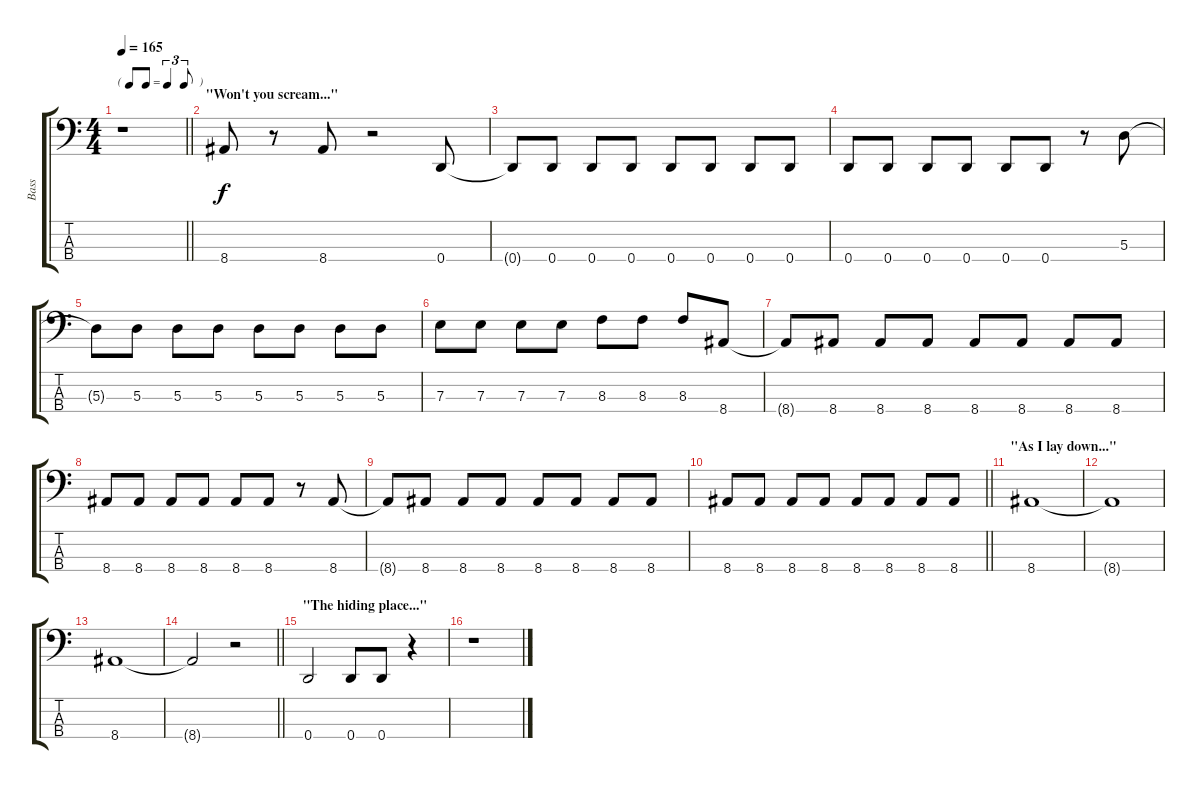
\track ("Bass" "Bass") {instrument electricbasspick}
\staff {score tabs}
\tuning (G2 D2 A1 D1) {hide}
\ts (4 4)
\tf triplet8th
\tempo 165
\clef f4
\barLineRight lightlight
\ks c
r.1{dy f instrument electricbasspick} |
\section ("" "\"Won't you scream...\"")
8.4.8 r.8 8.4.8 r.2 0.4.8 |
0.4{t}.8 0.4.8 0.4.8 0.4.8 0.4.8 0.4.8 0.4.8 0.4.8 |
0.4.8 0.4.8 0.4.8 0.4.8 0.4.8 0.4.8 r.8 5.3.8 |
5.3{t}.8 5.3.8 5.3.8 5.3.8 5.3.8 5.3.8 5.3.8 5.3.8 |
7.3.8 7.3.8 7.3.8 7.3.8 8.3.8 8.3.8 8.3.8 8.4.8 |
8.4{t}.8 8.4.8 8.4.8 8.4.8 8.4.8 8.4.8 8.4.8 8.4.8 |
8.4.8 8.4.8 8.4.8 8.4.8 8.4.8 8.4.8 r.8 8.4.8 |
8.4{t}.8 8.4.8 8.4.8 8.4.8 8.4.8 8.4.8 8.4.8 8.4.8 |
\barLineRight lightlight
8.4.8 8.4.8 8.4.8 8.4.8 8.4.8 8.4.8 8.4.8 8.4.8 |
\section ("" "\"As I lay down...\"")
8.4.1 |
8.4{t}.1 |
8.4.1 |
\barLineRight lightlight
8.4{t}.2 r.2 |
\section ("" "\"The hiding place...\"")
0.4.2 0.4.8 0.4.8 r.4 |
r.1
